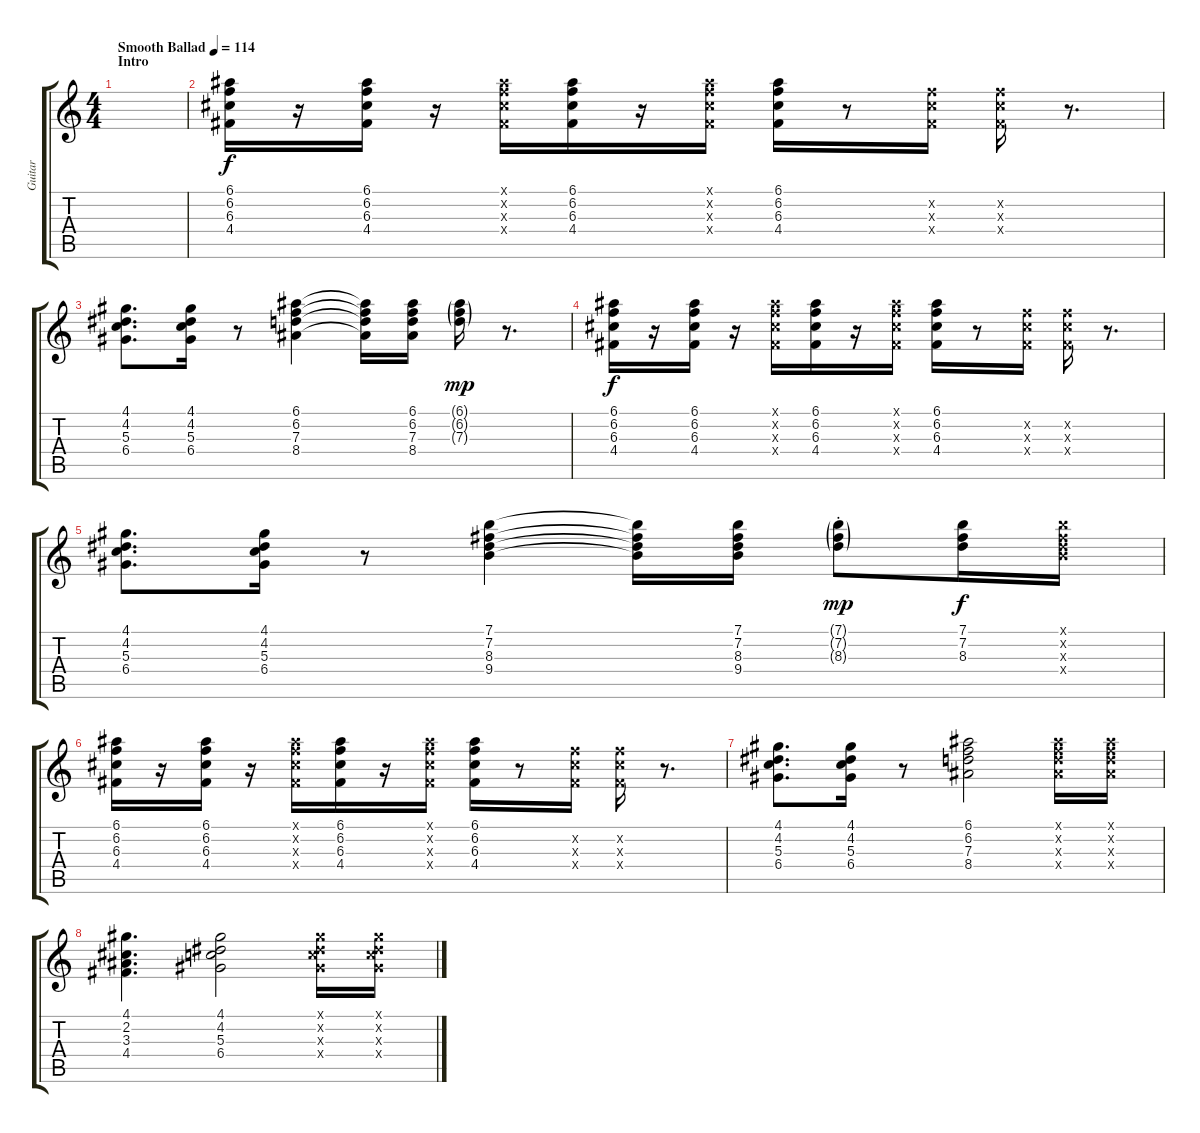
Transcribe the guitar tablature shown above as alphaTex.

\track ("Guitar" "Guitar") {instrument electricguitarclean}
\staff {score tabs}
\tuning (E4 B3 G3 D3 A2 E2) {hide}
\ts (4 4)
\section ("" "Intro")
\tempo (114 "Smooth Ballad")
\clef g2
\ks c
|
(6.1 6.2 6.3 4.4).16 r.16 (6.1 6.2 6.3 4.4).16 r.16 (6.1{x} 6.2{x} 6.3{x} 4.4{x}).16 (6.1 6.2 6.3 4.4).16 r.16 (6.1{x} 6.2{x} 6.3{x} 4.4{x}).16 (6.1 6.2 6.3 4.4).16 r.8 (6.2{x} 6.3{x} 4.4{x}).16 (6.2{x} 6.3{x} 4.4{x}).16 r.8{d} |
(4.1 4.2 5.3 6.4).8{d} (4.1 4.2 5.3 6.4).16 r.8 (6.1 6.2 7.3 8.4).4 (6.1{t} 6.2{t} 7.3{t} 8.4{t}).16 (6.1 6.2 7.3 8.4).16 (6.1{g} 6.2{g} 7.3{g}).16{dy mp} r.8{d} |
(6.1 6.2 6.3 4.4).16{dy f} r.16 (6.1 6.2 6.3 4.4).16 r.16 (6.1{x} 6.2{x} 6.3{x} 4.4{x}).16 (6.1 6.2 6.3 4.4).16 r.16 (6.1{x} 6.2{x} 6.3{x} 4.4{x}).16 (6.1 6.2 6.3 4.4).16 r.8 (6.2{x} 6.3{x} 4.4{x}).16 (6.2{x} 6.3{x} 4.4{x}).16 r.8{d} |
(4.1 4.2 5.3 6.4).8{d} (4.1 4.2 5.3 6.4).16 r.8 (7.1 7.2 8.3 9.4).4 (7.1{t} 7.2{t} 8.3{t} 9.4{t}).16 (7.1 7.2 8.3 9.4).16 (7.1{g st} 7.2{g st} 8.3{g st}).8{dy mp} (7.1 7.2 8.3).16{dy f} (7.1{x} 7.2{x} 8.3{x} 9.4{x}).16 |
(6.1 6.2 6.3 4.4).16 r.16 (6.1 6.2 6.3 4.4).16 r.16 (6.1{x} 6.2{x} 6.3{x} 4.4{x}).16 (6.1 6.2 6.3 4.4).16 r.16 (6.1{x} 6.2{x} 6.3{x} 4.4{x}).16 (6.1 6.2 6.3 4.4).16 r.8 (6.2{x} 6.3{x} 4.4{x}).16 (6.2{x} 6.3{x} 4.4{x}).16 r.8{d} |
(4.1 4.2 5.3 6.4).8{d} (4.1 4.2 5.3 6.4).16 r.8 (6.1 6.2 7.3 8.4).2 (6.1{x} 6.2{x} 7.3{x} 8.4{x}).16 (6.1{x} 6.2{x} 7.3{x} 8.4{x}).16 |
(4.1 2.2 3.3 4.4).4{d} (4.1 4.2 5.3 6.4).2 (4.1{x} 4.2{x} 5.3{x} 6.4{x}).16 (4.1{x} 4.2{x} 5.3{x} 6.4{x}).16
